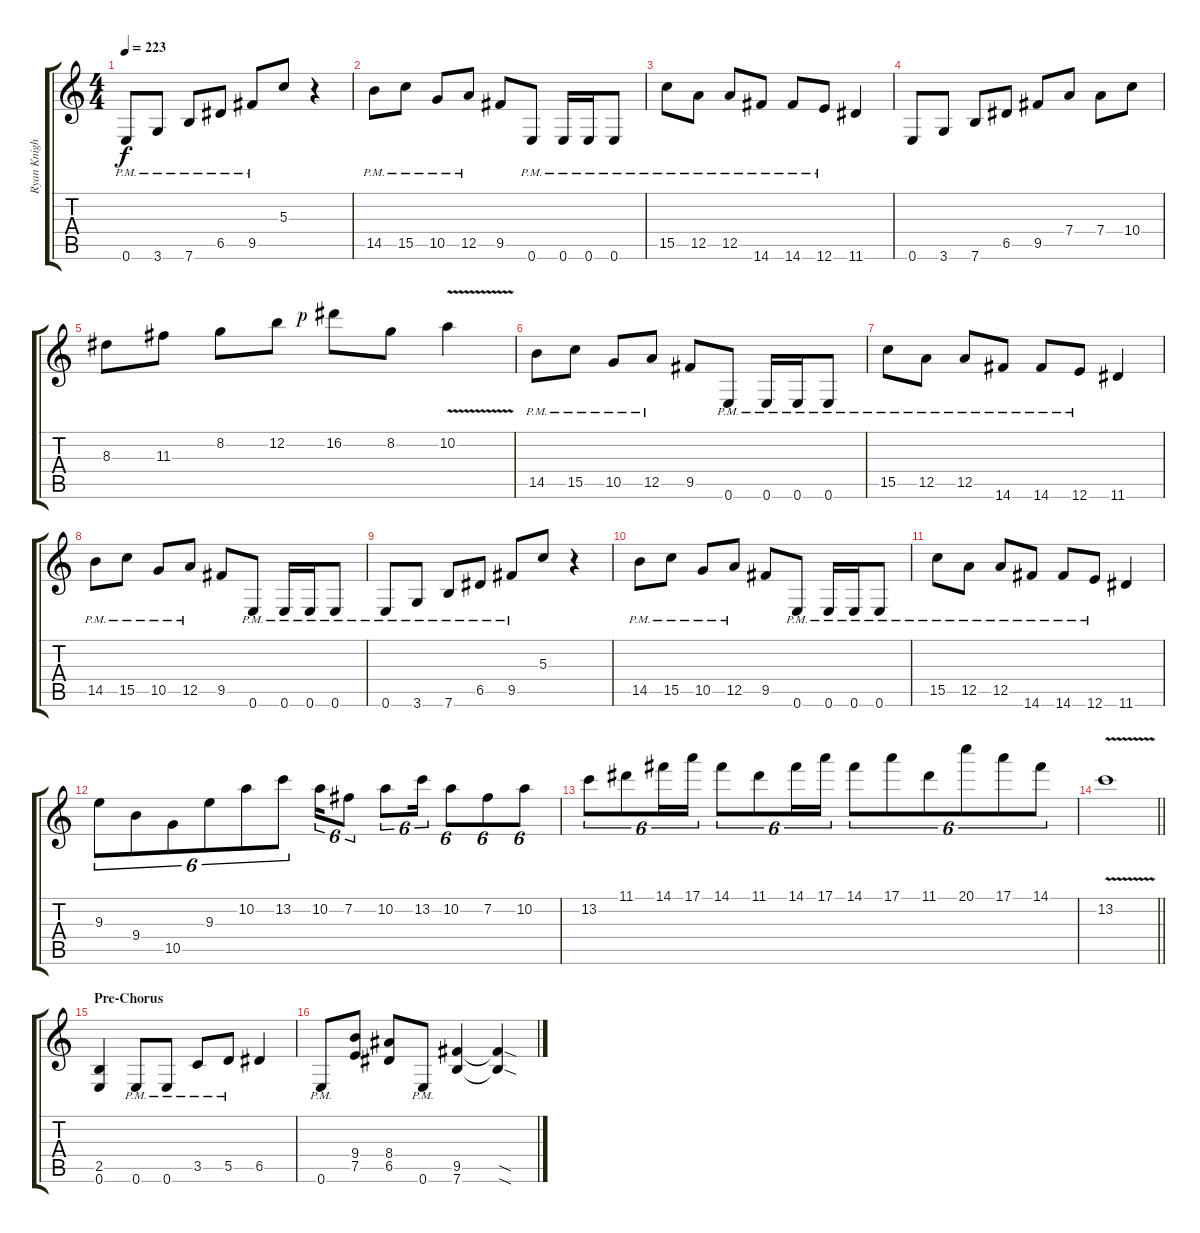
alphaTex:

\track ("Ryan Knight Rhythm" "Ryan Knigh") {instrument distortionguitar}
\staff {score tabs}
\tuning (E4 B3 G3 D3 A2 E2) {hide}
\ts (4 4)
\tempo 223
\clef g2
\ks c
0.6{pm}.8{dy f} 3.6{pm}.8 7.6{pm}.8 6.5{pm}.8 9.5{pm}.8 5.3.8 r.4 |
14.5{pm}.8 15.5{pm}.8 10.5{pm}.8 12.5{pm}.8 9.5.8 0.6{pm}.8 0.6{pm}.16 0.6{pm}.16 0.6{pm}.8 |
15.5{pm}.8 12.5{pm}.8 12.5{pm}.8 14.6{pm}.8 14.6{pm}.8 12.6{pm}.8 11.6.4 |
0.6.8 3.6.8 7.6.8 6.5.8 9.5.8 7.4.8 7.4.8 10.4.8 |
8.3.8 11.3.8 8.2.8 12.2.8 16.2{rf 1}.8 8.2.8 10.2{v}.4 |
14.5{pm}.8 15.5{pm}.8 10.5{pm}.8 12.5{pm}.8 9.5.8 0.6{pm}.8 0.6{pm}.16 0.6{pm}.16 0.6{pm}.8 |
15.5{pm}.8 12.5{pm}.8 12.5{pm}.8 14.6{pm}.8 14.6{pm}.8 12.6{pm}.8 11.6.4 |
14.5{pm}.8 15.5{pm}.8 10.5{pm}.8 12.5{pm}.8 9.5.8 0.6{pm}.8 0.6{pm}.16 0.6{pm}.16 0.6{pm}.8 |
0.6{pm}.8 3.6{pm}.8 7.6{pm}.8 6.5{pm}.8 9.5{pm}.8 5.3.8 r.4 |
14.5{pm}.8 15.5{pm}.8 10.5{pm}.8 12.5{pm}.8 9.5.8 0.6{pm}.8 0.6{pm}.16 0.6{pm}.16 0.6{pm}.8 |
15.5{pm}.8 12.5{pm}.8 12.5{pm}.8 14.6{pm}.8 14.6{pm}.8 12.6{pm}.8 11.6.4 |
9.3.8{tu (6 4)} 9.4.8{tu (6 4)} 10.5.8{tu (6 4)} 9.3.8{tu (6 4)} 10.2.8{tu (6 4)} 13.2.8{tu (6 4)} 10.2.16{tu (6 4)} 7.2.8{tu (6 4)} 10.2.8{tu (6 4)} 13.2.16{tu (6 4)} 10.2.8{tu (6 4)} 7.2.8{tu (6 4)} 10.2.8{tu (6 4)} |
13.2.8{tu (6 4)} 11.1.8{tu (6 4)} 14.1.16{tu (6 4)} 17.1.16{tu (6 4)} 14.1.8{tu (6 4)} 11.1.8{tu (6 4)} 14.1.16{tu (6 4)} 17.1.16{tu (6 4)} 14.1.8{tu (6 4)} 17.1.8{tu (6 4)} 11.1.8{tu (6 4)} 20.1.8{tu (6 4)} 17.1.8{tu (6 4)} 14.1.8{tu (6 4)} |
\barLineRight lightlight
13.2{v}.1 |
\section ("" "Pre-Chorus")
(2.5 0.6).4 0.6{pm}.8 0.6{pm}.8 3.5{pm}.8 5.5{pm}.8 6.5.4 |
0.6{pm}.8 (9.4 7.5).8 (8.4 6.5).8 0.6{pm}.8 (9.5 7.6).4 (9.5{sod t} 7.6{sod t}).4
